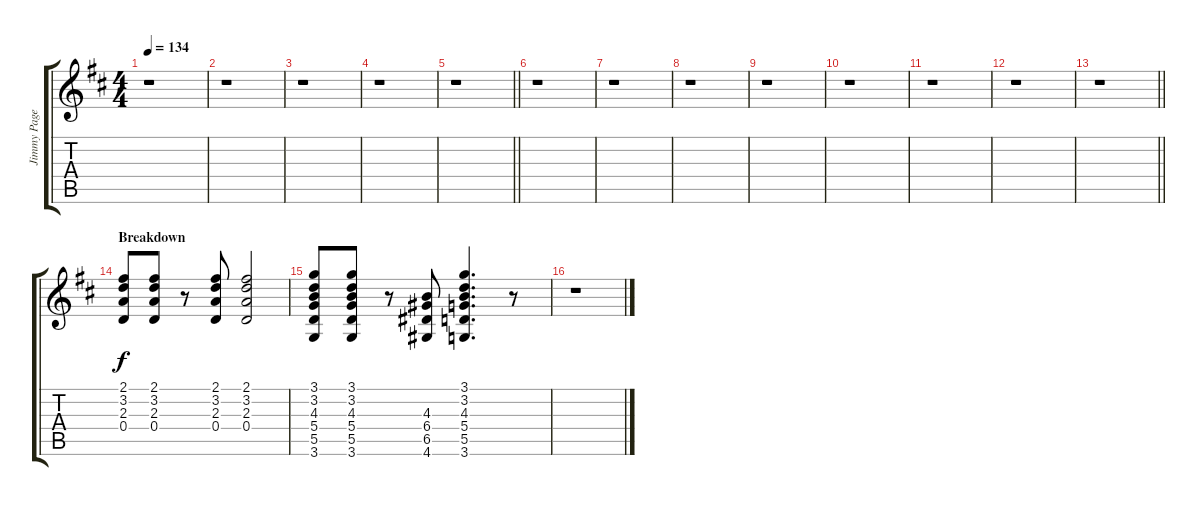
\track ("Jimmy Page (Rhythm) " "Jimmy Page") {instrument acousticguitarsteel}
\staff {score tabs}
\tuning (E4 B3 G3 D3 A2 E2) {hide}
\ts (4 4)
\tempo 134
\clef g2
\ks d
r.1{dy f} |
r.1 |
r.1 |
r.1 |
\barLineRight lightlight
r.1 |
r.1 |
r.1 |
r.1 |
r.1 |
r.1 |
r.1 |
r.1 |
\barLineRight lightlight
r.1 |
\section ("" "Breakdown")
(2.1 3.2 2.3 0.4).8 (2.1 3.2 2.3 0.4).8 r.8 (2.1 3.2 2.3 0.4).8 (2.1 3.2 2.3 0.4).2 |
(3.1 3.2 4.3 5.4 5.5 3.6).8 (3.1 3.2 4.3 5.4 5.5 3.6).8 r.8 (4.3 6.4 6.5 4.6).8 (3.1 3.2 4.3 5.4 5.5 3.6).4{d} r.8 |
r.1
